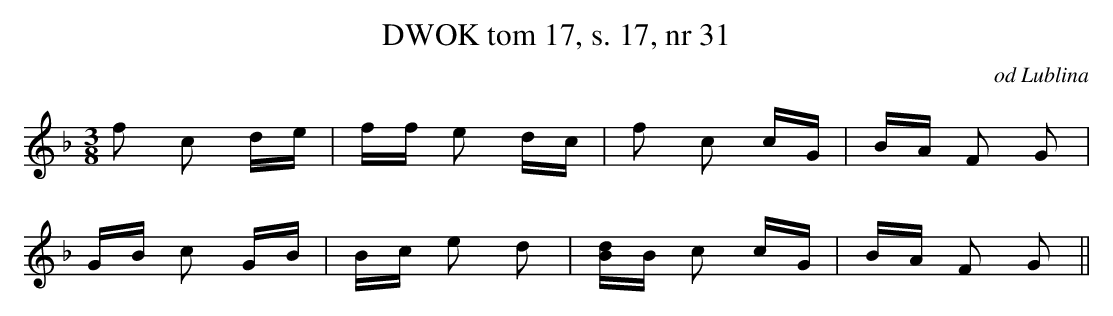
X:1
T:DWOK tom 17, s. 17, nr 31
O:od Lublina
L:1/16
M:3/8
K:F
f2 c2 de|ff e2 dc|f2 c2 cG|BA F2 G2|
GB c2 GB|Bc e2 d2|[Bd]B c2 cG|BA F2 G2||
